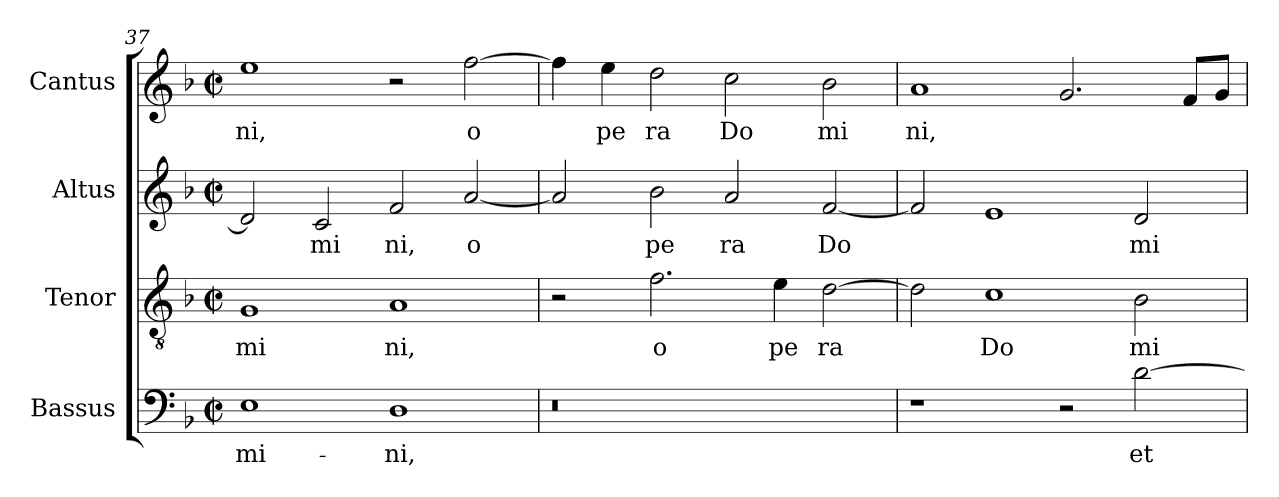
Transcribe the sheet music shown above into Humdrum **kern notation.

**kern	**text	**kern	**text	**kern	**text	**kern	**text
*part4	*part4	*part3	*part3	*part2	*part2	*part1	*part1
*staff4	*staff4	*staff3	*staff3	*staff2	*staff2	*staff1	*staff1
*I"Bassus	*	*I"Tenor	*	*I"Altus	*	*I"Cantus	*
*clefF4	*	*clefGv2	*	*clefG2	*	*clefG2	*
*k[b-]	*	*k[b-]	*	*k[b-]	*	*k[b-]	*
*F:	*	*F:	*	*F:	*	*F:	*
*M2/2	*	*M2/2	*	*M2/2	*	*M2/2	*
*met(c|)	*	*met(c|)	*	*met(c|)	*	*met(c|)	*
=37	=37	=37	=37	=37	=37	=37	=37
!	!LO:LY:b:cj	!	!LO:LY:b:cj	!	!	!	!LO:LY:b:cj
1E	-mi-	1G	mi	2d/]	.	1ee	ni,
!	!	!	!	!	!LO:LY:b:cj	!	!
.	.	.	.	2c/	mi	.	.
!	!LO:LY:b:cj	!	!LO:LY:b:cj	!	!LO:LY:b:cj	!	!
1D	-ni,	1A	ni,	2f/	ni,	2r	.
!	!	!	!	!	!LO:LY:b:cj	!	!LO:LY:b:cj
.	.	.	.	[<2a/	o	[>2ff\	o
=38	=38	=38	=38	=38	=38	=38	=38
0r	.	2r	.	2a/]	.	4ff\]	.
!	!	!	!	!	!	!	!LO:LY:b:cj
.	.	.	.	.	.	4ee\	pe
!	!	!	!LO:LY:b:cj	!	!LO:LY:b:cj	!	!LO:LY:b:cj
.	.	2.f\	o	2b-\	pe	2dd\	ra
!	!	!	!	!	!LO:LY:b:cj	!	!LO:LY:b:cj
.	.	.	.	2a/	ra	2cc\	Do
!	!	!	!LO:LY:b:cj	!	!	!	!
.	.	4e\	pe	.	.	.	.
!	!	!	!LO:LY:b:cj	!	!LO:LY:b	!	!LO:LY:b:cj
.	.	[>2d\	ra	[<2f/	Do	2b-\	mi
=39	=39	=39	=39	=39	=39	=39	=39
!	!	!	!	!	!	!	!LO:LY:b:cj
1r	.	2d\]	.	2f/]	.	1a	ni,
!	!	!	!LO:LY:b:cj	!	!	!	!
.	.	1c	Do	1e	.	.	.
2r	.	.	.	.	.	2.g/	.
!	!LO:LY:b:cj	!	!LO:LY:b:cj	!	!LO:LY:b:cj	!	!
[>2d\	et	2B-\	mi	2d/	mi	.	.
.	.	.	.	.	.	8f/L	.
.	.	.	.	.	.	8g/J	.
=	=	=	=	=	=	=	=
*-	*-	*-	*-	*-	*-	*-	*-
